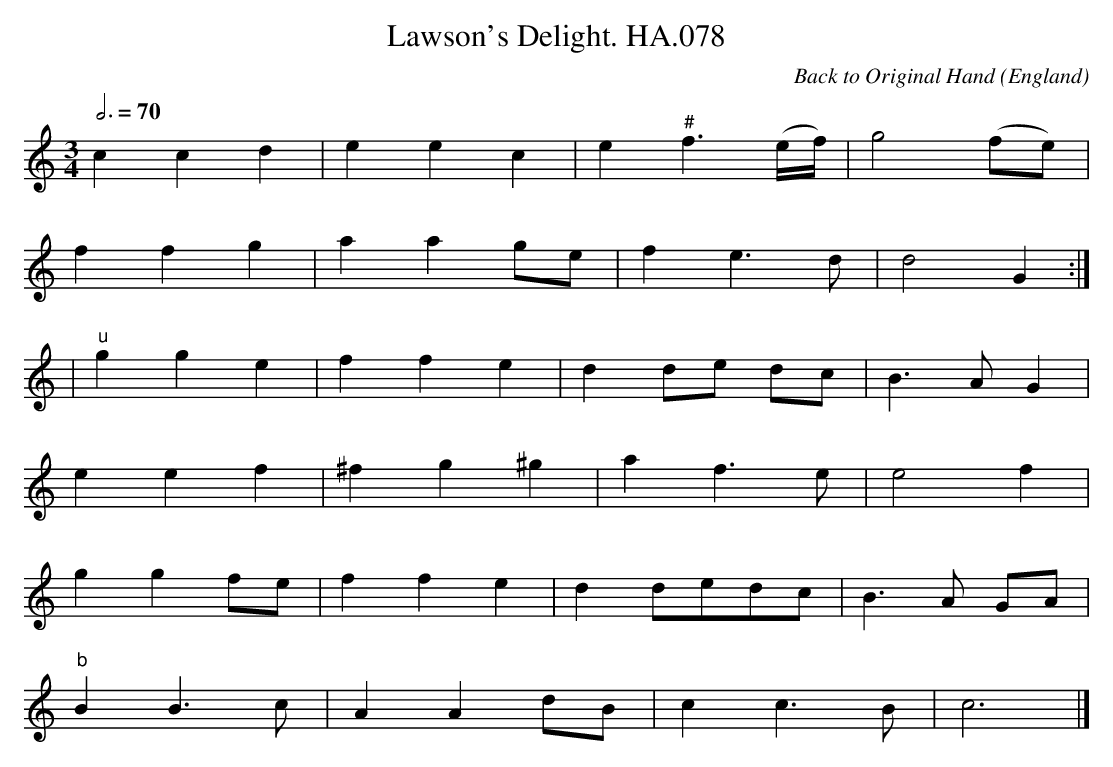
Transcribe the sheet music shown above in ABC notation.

X:1
T:Lawson's Delight. HA.078
C:Back to Original Hand
L:1/4
M:3/4
O:England
Q:3/4=70
K:C
ccd|eec|e"^#"f3/2(e/4f/4)|g2(f/e/)|!
ffg|aag/e/|fe>d|d2G:|!
|"^u"gge|ffe|dd/e/ d/c/|B>AG|!
eef|^fg^g|af>e|e2f|!
ggf/e/|ffe|dd/e/d/c/|B>A G/A/|!
"^b"BB>c|AAd/B/|cc>B|c3|]
